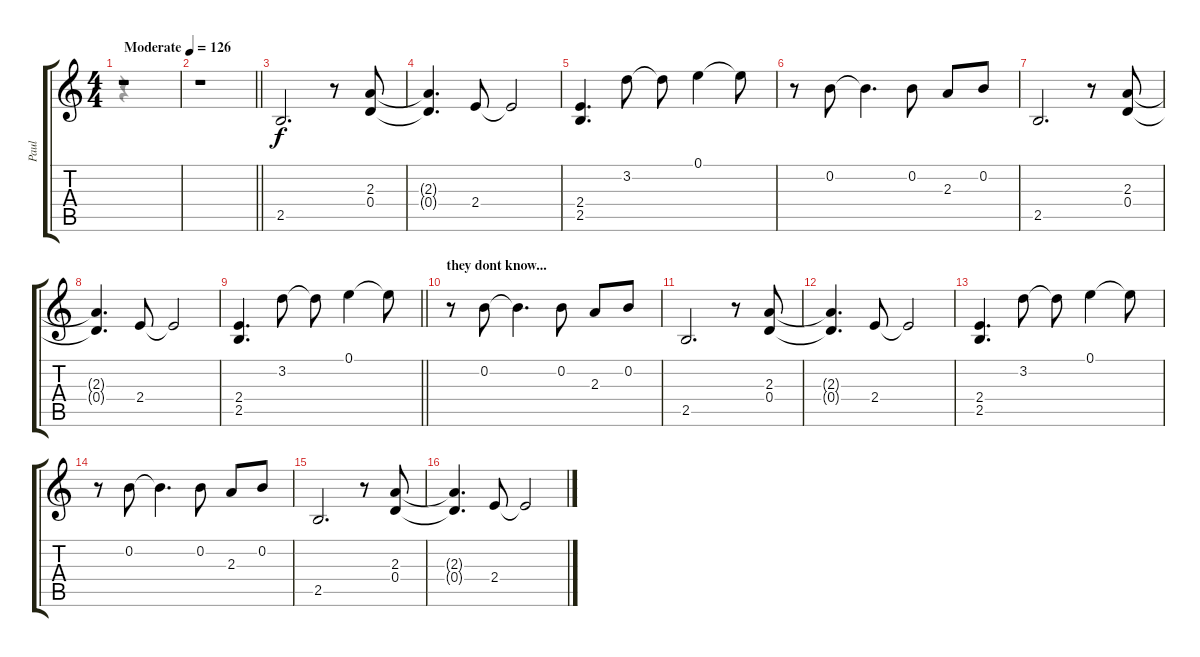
\track ("Paul" "Paul") {instrument electricguitarclean}
\staff {score tabs}
\tuning (E4 B3 G3 D3 A2 E2) {hide}
\voice
\ts (4 4)
\tempo (126 "Moderate")
\clef g2
\ks c
r.1{dy f instrument electricguitarclean} |
\barLineRight lightlight
r.1 |
2.5.2{d} r.8 (2.3 0.4).8 |
(2.3{t} 0.4{t}).4{d} 2.4.8 2.4{t}.2 |
(2.4 2.5).4{d} 3.2.8 3.2{t}.8 0.1.4 0.1{t}.8 |
r.8 0.2.8 0.2{t}.4{d} 0.2.8 2.3.8 0.2.8 |
2.5.2{d} r.8 (2.3 0.4).8 |
(2.3{t} 0.4{t}).4{d} 2.4.8 2.4{t}.2 |
\barLineRight lightlight
(2.4 2.5).4{d} 3.2.8 3.2{t}.8 0.1.4 0.1{t}.8 |
\section ("" "they dont know...")
r.8 0.2.8 0.2{t}.4{d} 0.2.8 2.3.8 0.2.8 |
2.5.2{d} r.8 (2.3 0.4).8 |
(2.3{t} 0.4{t}).4{d} 2.4.8 2.4{t}.2 |
(2.4 2.5).4{d} 3.2.8 3.2{t}.8 0.1.4 0.1{t}.8 |
r.8 0.2.8 0.2{t}.4{d} 0.2.8 2.3.8 0.2.8 |
2.5.2{d} r.8 (2.3 0.4).8 |
(2.3{t} 0.4{t}).4{d} 2.4.8 2.4{t}.2
\voice
\clef g2
\ottava regular
\simile none
\ks c
r.4{dy f} |
\barLineRight lightlight
|
|
|
|
|
|
|
\barLineRight lightlight
|
|
|
|
|
|
|
